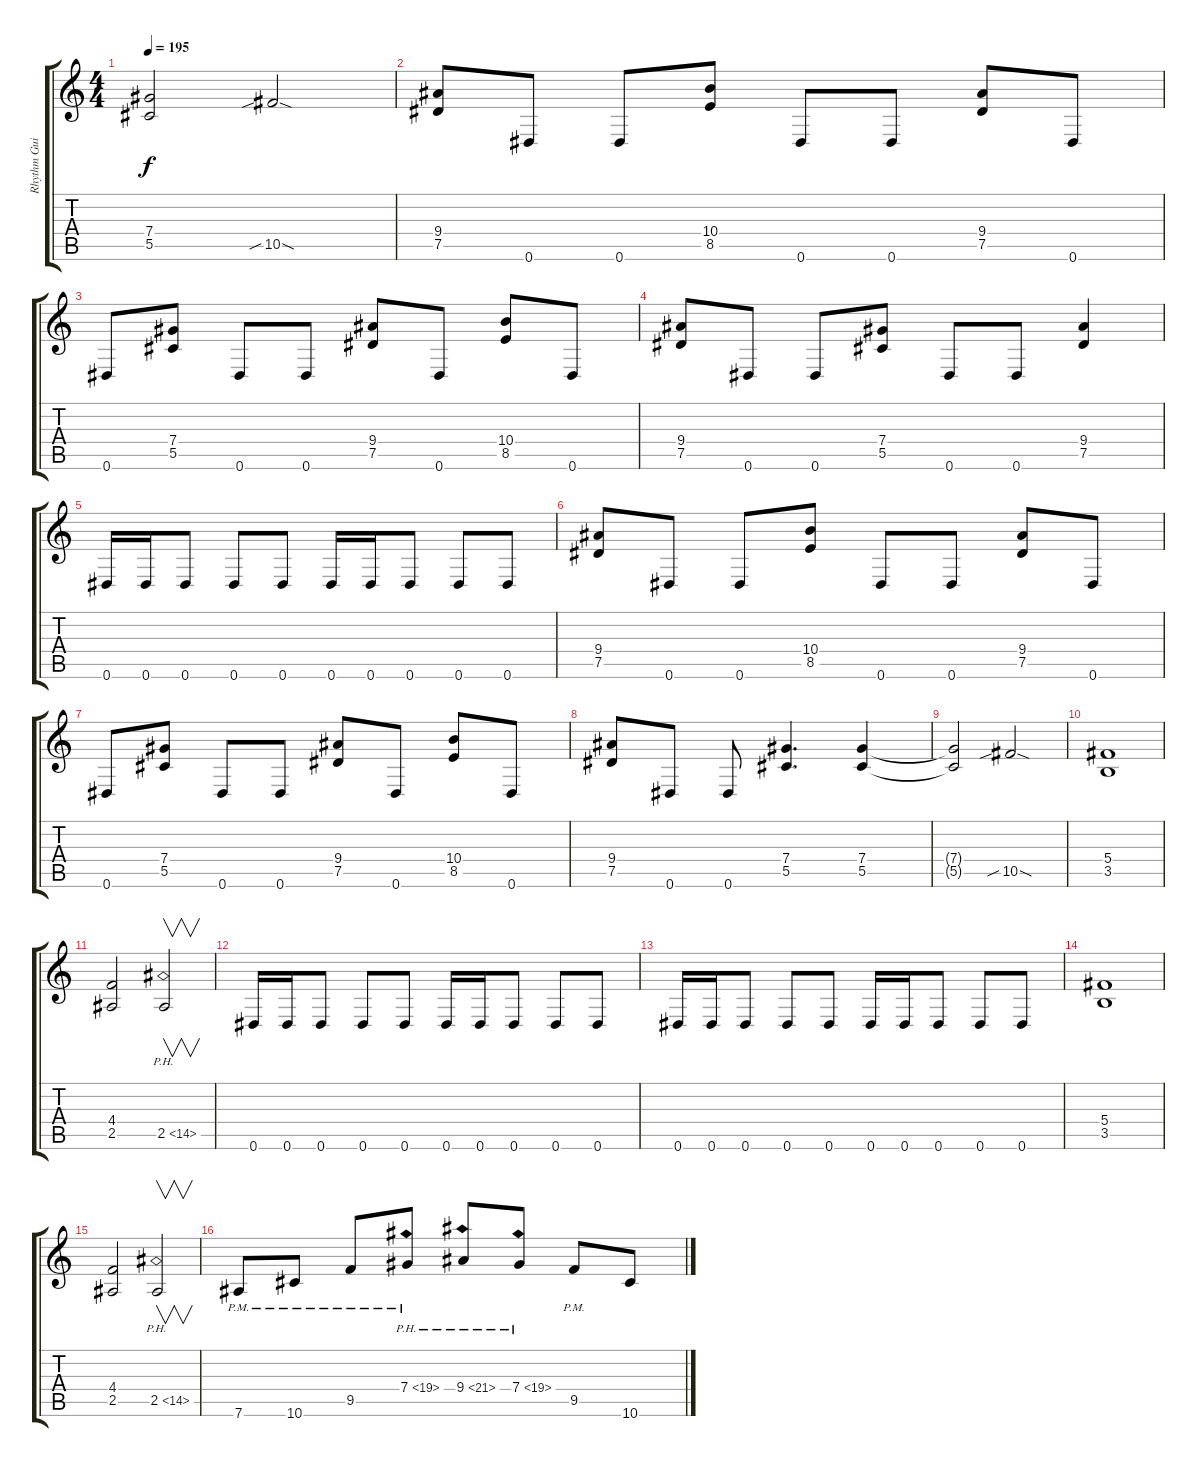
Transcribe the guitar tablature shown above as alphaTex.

\track ("Rhythm Guitar" "Rhythm Gui") {instrument distortionguitar}
\staff {score tabs}
\tuning (Eb4 Bb3 Gb3 Db3 Ab2 Eb2) {hide}
\ts (4 4)
\tempo 195
\clef g2
\ks c
(7.4{t} 5.5{t}).2{dy f} 10.5{sib sod}.2 |
(9.4 7.5).8 0.6.8 0.6.8 (10.4 8.5).8 0.6.8 0.6.8 (9.4 7.5).8 0.6.8 |
0.6.8 (7.4 5.5).8 0.6.8 0.6.8 (9.4 7.5).8 0.6.8 (10.4 8.5).8 0.6.8 |
(9.4 7.5).8 0.6.8 0.6.8 (7.4 5.5).8 0.6.8 0.6.8 (9.4 7.5).4 |
0.6.16 0.6.16 0.6.8 0.6.8 0.6.8 0.6.16 0.6.16 0.6.8 0.6.8 0.6.8 |
(9.4 7.5).8 0.6.8 0.6.8 (10.4 8.5).8 0.6.8 0.6.8 (9.4 7.5).8 0.6.8 |
0.6.8 (7.4 5.5).8 0.6.8 0.6.8 (9.4 7.5).8 0.6.8 (10.4 8.5).8 0.6.8 |
(9.4 7.5).8 0.6.8 0.6.8 (7.4 5.5).4{d} (7.4 5.5).4 |
(7.4{t} 5.5{t}).2 10.5{sib sod}.2 |
(5.4 3.5).1 |
(4.4 2.5).2 2.5{ph 12}.2{v} |
0.6.16 0.6.16 0.6.8 0.6.8 0.6.8 0.6.16 0.6.16 0.6.8 0.6.8 0.6.8 |
0.6.16 0.6.16 0.6.8 0.6.8 0.6.8 0.6.16 0.6.16 0.6.8 0.6.8 0.6.8 |
(5.4 3.5).1 |
(4.4 2.5).2 2.5{ph 12}.2{v} |
7.6{pm}.8 10.6{pm}.8 9.5{pm}.8 7.4{ph 12 pm}.8 9.4{ph 12}.8 7.4{ph 12}.8 9.5{pm}.8 10.6.8
